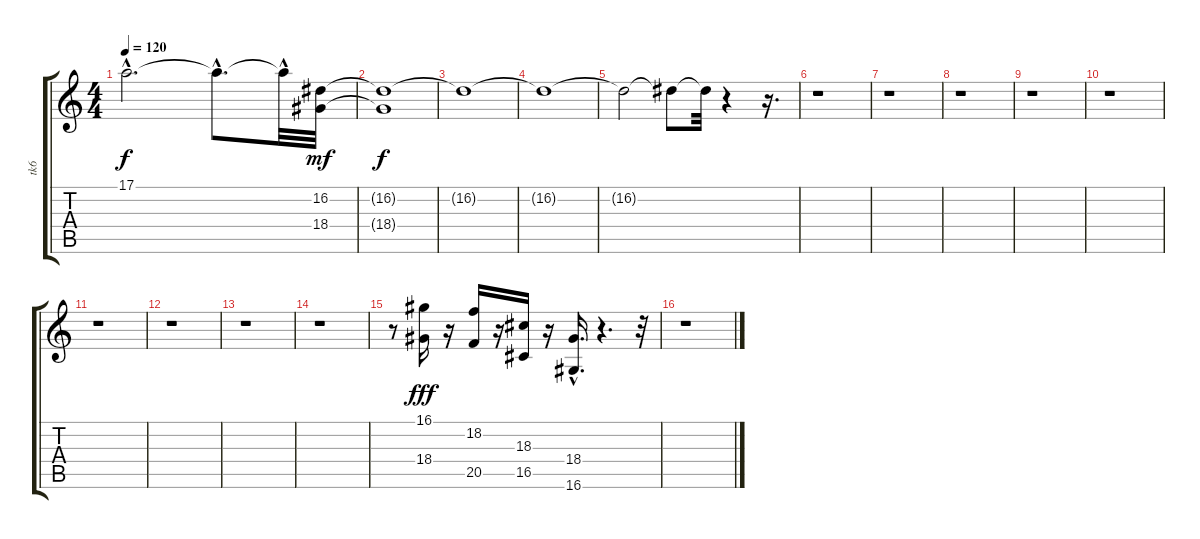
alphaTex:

\track ("tk6" "tk6") {instrument stringensemble1}
\staff {score tabs}
\tuning (E4 B3 G3 D3 A2 E2) {hide}
\ts (4 4)
\tempo 120
\clef g2
\ks c
17.1{hac t}.2{d dy f} 17.1{hac t}.8{d} 17.1{hac t}.32 (16.2 18.4).32{dy mf} |
(16.2{t} 18.4{t}).1{dy f} |
16.2{t}.1 |
16.2{t}.1 |
16.2{t}.2 16.2{t}.8 16.2{t}.32 r.4 r.16{d} |
r.1 |
r.1 |
r.1 |
r.1 |
r.1 |
r.1 |
r.1 |
r.1 |
r.1 |
r.8 (16.1 18.4).16{dy fff} r.16 (18.2 20.5).16 r.16 (18.3 16.5).16 r.16 (18.4 16.6{hac}).16{d} r.4{d} r.32 |
r.1
